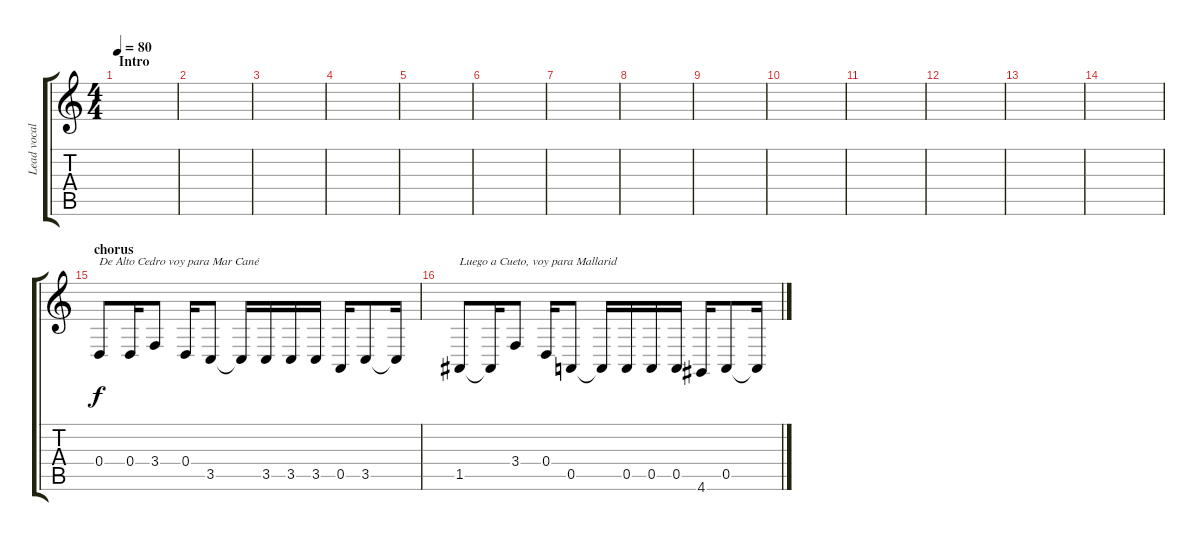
\track ("Lead vocal" "Lead vocal") {instrument clarinet}
\staff {score tabs}
\tuning (E4 B3 G3 D3 A2 E2) {hide}
\ts (4 4)
\section ("" "Intro")
\tempo 80
\clef g2
\ks aminor
|
|
|
|
|
|
|
|
|
|
|
|
|
|
\section ("" "chorus")
0.4.8{txt "De Alto Cedro voy para Mar Cané"} 0.4.16 3.4.8 0.4.16 3.5.8 3.5{t}.16 3.5.16 3.5.16 3.5.16 0.5.16 3.5.8 3.5{t}.16 |
1.5.8{txt "Luego a Cueto, voy para Mallarid"} 1.5{t}.16 3.4.8 0.4.16 0.5.8 0.5{t}.16 0.5.16 0.5.16 0.5.16 4.6.16 0.5.8 0.5{t}.16
